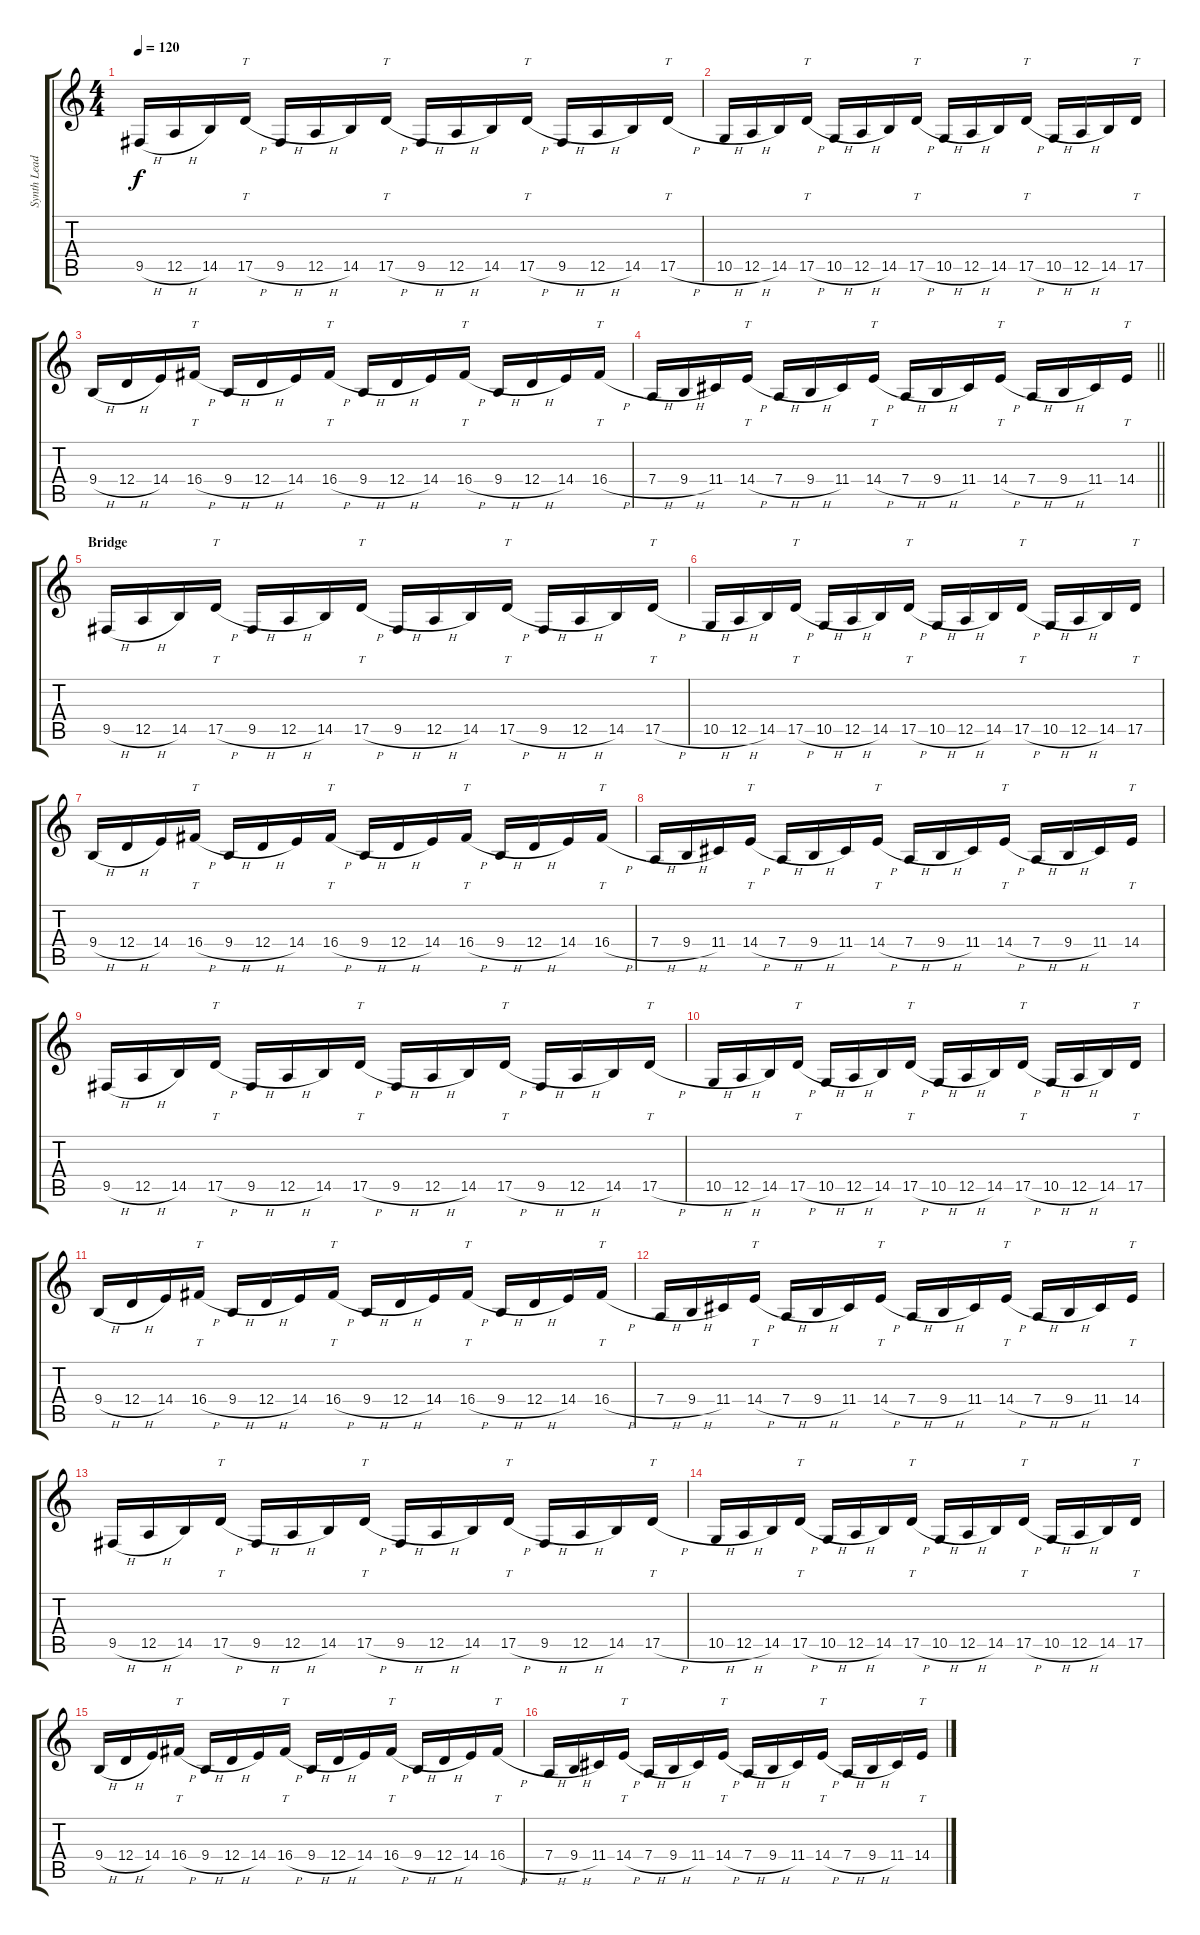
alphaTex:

\track ("Synth Lead" "Synth Lead") {instrument lead2sawtooth}
\staff {score tabs}
\tuning (E4 B3 G3 D3 A2 E2) {hide}
\ts (4 4)
\tempo 120
\clef g2
\ks c
9.5{h}.16{dy f} 12.5{h}.16 14.5.16 17.5{h}.16{tt} 9.5{h}.16 12.5{h}.16 14.5.16 17.5{h}.16{tt} 9.5{h}.16 12.5{h}.16 14.5.16 17.5{h}.16{tt} 9.5{h}.16 12.5{h}.16 14.5.16 17.5{h}.16{tt} |
10.5{h}.16 12.5{h}.16 14.5.16 17.5{h}.16{tt} 10.5{h}.16 12.5{h}.16 14.5.16 17.5{h}.16{tt} 10.5{h}.16 12.5{h}.16 14.5.16 17.5{h}.16{tt} 10.5{h}.16 12.5{h}.16 14.5.16 17.5.16{tt} |
9.4{h}.16 12.4{h}.16 14.4.16 16.4{h}.16{tt} 9.4{h}.16 12.4{h}.16 14.4.16 16.4{h}.16{tt} 9.4{h}.16 12.4{h}.16 14.4.16 16.4{h}.16{tt} 9.4{h}.16 12.4{h}.16 14.4.16 16.4{h}.16{tt} |
\barLineRight lightlight
7.4{h}.16 9.4{h}.16 11.4.16 14.4{h}.16{tt} 7.4{h}.16 9.4{h}.16 11.4.16 14.4{h}.16{tt} 7.4{h}.16 9.4{h}.16 11.4.16 14.4{h}.16{tt} 7.4{h}.16 9.4{h}.16 11.4.16 14.4.16{tt} |
\section ("" "Bridge")
9.5{h}.16 12.5{h}.16 14.5.16 17.5{h}.16{tt} 9.5{h}.16 12.5{h}.16 14.5.16 17.5{h}.16{tt} 9.5{h}.16 12.5{h}.16 14.5.16 17.5{h}.16{tt} 9.5{h}.16 12.5{h}.16 14.5.16 17.5{h}.16{tt} |
10.5{h}.16 12.5{h}.16 14.5.16 17.5{h}.16{tt} 10.5{h}.16 12.5{h}.16 14.5.16 17.5{h}.16{tt} 10.5{h}.16 12.5{h}.16 14.5.16 17.5{h}.16{tt} 10.5{h}.16 12.5{h}.16 14.5.16 17.5.16{tt} |
9.4{h}.16 12.4{h}.16 14.4.16 16.4{h}.16{tt} 9.4{h}.16 12.4{h}.16 14.4.16 16.4{h}.16{tt} 9.4{h}.16 12.4{h}.16 14.4.16 16.4{h}.16{tt} 9.4{h}.16 12.4{h}.16 14.4.16 16.4{h}.16{tt} |
7.4{h}.16 9.4{h}.16 11.4.16 14.4{h}.16{tt} 7.4{h}.16 9.4{h}.16 11.4.16 14.4{h}.16{tt} 7.4{h}.16 9.4{h}.16 11.4.16 14.4{h}.16{tt} 7.4{h}.16 9.4{h}.16 11.4.16 14.4.16{tt} |
9.5{h}.16 12.5{h}.16 14.5.16 17.5{h}.16{tt} 9.5{h}.16 12.5{h}.16 14.5.16 17.5{h}.16{tt} 9.5{h}.16 12.5{h}.16 14.5.16 17.5{h}.16{tt} 9.5{h}.16 12.5{h}.16 14.5.16 17.5{h}.16{tt} |
10.5{h}.16 12.5{h}.16 14.5.16 17.5{h}.16{tt} 10.5{h}.16 12.5{h}.16 14.5.16 17.5{h}.16{tt} 10.5{h}.16 12.5{h}.16 14.5.16 17.5{h}.16{tt} 10.5{h}.16 12.5{h}.16 14.5.16 17.5.16{tt} |
9.4{h}.16 12.4{h}.16 14.4.16 16.4{h}.16{tt} 9.4{h}.16 12.4{h}.16 14.4.16 16.4{h}.16{tt} 9.4{h}.16 12.4{h}.16 14.4.16 16.4{h}.16{tt} 9.4{h}.16 12.4{h}.16 14.4.16 16.4{h}.16{tt} |
7.4{h}.16 9.4{h}.16 11.4.16 14.4{h}.16{tt} 7.4{h}.16 9.4{h}.16 11.4.16 14.4{h}.16{tt} 7.4{h}.16 9.4{h}.16 11.4.16 14.4{h}.16{tt} 7.4{h}.16 9.4{h}.16 11.4.16 14.4.16{tt} |
9.5{h}.16 12.5{h}.16 14.5.16 17.5{h}.16{tt} 9.5{h}.16 12.5{h}.16 14.5.16 17.5{h}.16{tt} 9.5{h}.16 12.5{h}.16 14.5.16 17.5{h}.16{tt} 9.5{h}.16 12.5{h}.16 14.5.16 17.5{h}.16{tt} |
10.5{h}.16 12.5{h}.16 14.5.16 17.5{h}.16{tt} 10.5{h}.16 12.5{h}.16 14.5.16 17.5{h}.16{tt} 10.5{h}.16 12.5{h}.16 14.5.16 17.5{h}.16{tt} 10.5{h}.16 12.5{h}.16 14.5.16 17.5.16{tt} |
9.4{h}.16 12.4{h}.16 14.4.16 16.4{h}.16{tt} 9.4{h}.16 12.4{h}.16 14.4.16 16.4{h}.16{tt} 9.4{h}.16 12.4{h}.16 14.4.16 16.4{h}.16{tt} 9.4{h}.16 12.4{h}.16 14.4.16 16.4{h}.16{tt} |
7.4{h}.16 9.4{h}.16 11.4.16 14.4{h}.16{tt} 7.4{h}.16 9.4{h}.16 11.4.16 14.4{h}.16{tt} 7.4{h}.16 9.4{h}.16 11.4.16 14.4{h}.16{tt} 7.4{h}.16 9.4{h}.16 11.4.16 14.4.16{tt}
